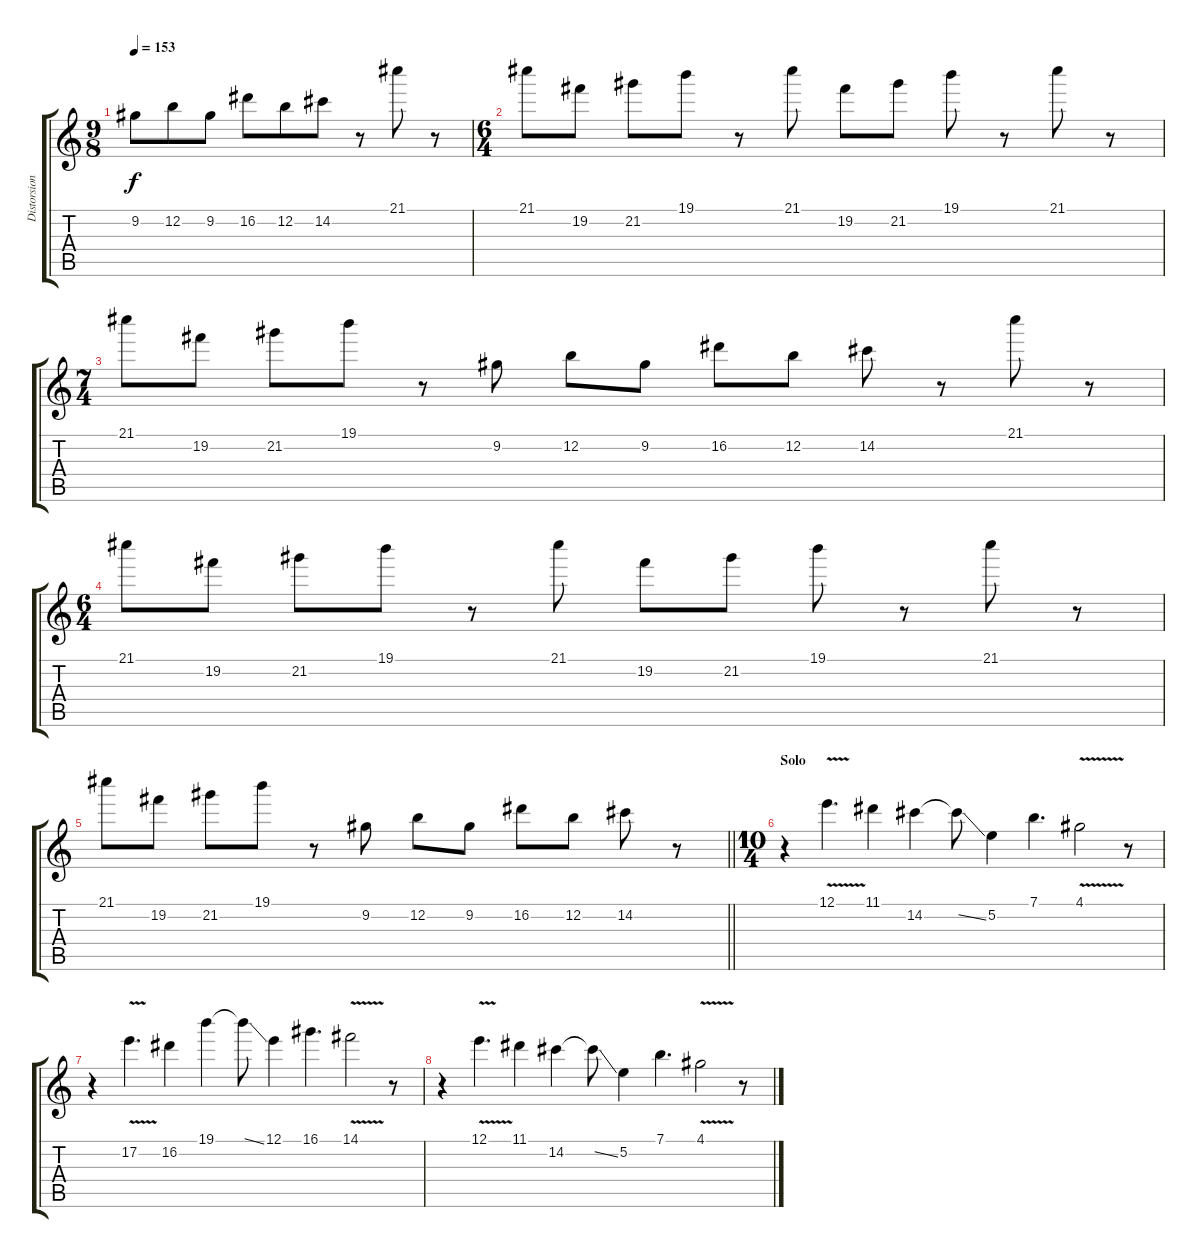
\track ("Distorsion Guitar" "Distorsion") {instrument overdrivenguitar}
\staff {score tabs}
\tuning (E4 B3 G3 D3 A2 E2) {hide}
\ts (9 8)
\tempo 153
\clef g2
\ks c
9.2.8{dy f} 12.2.8 9.2.8 16.2.8 12.2.8 14.2.8 r.8 21.1.8 r.8 |
\ts (6 4)
21.1.8 19.2.8 21.2.8 19.1.8 r.8 21.1.8 19.2.8 21.2.8 19.1.8 r.8 21.1.8 r.8 |
\ts (7 4)
21.1.8 19.2.8 21.2.8 19.1.8 r.8 9.2.8 12.2.8 9.2.8 16.2.8 12.2.8 14.2.8 r.8 21.1.8 r.8 |
\ts (6 4)
21.1.8 19.2.8 21.2.8 19.1.8 r.8 21.1.8 19.2.8 21.2.8 19.1.8 r.8 21.1.8 r.8 |
\barLineRight lightlight
21.1.8 19.2.8 21.2.8 19.1.8 r.8 9.2.8 12.2.8 9.2.8 16.2.8 12.2.8 14.2.8 r.8 |
\ts (10 4)
\section ("" "Solo")
r.4 12.1{v}.4{d} 11.1.4 14.2.4 14.2{ss t}.8 5.2.4 7.1.4{d} 4.1{v}.2 r.8 |
r.4 17.2{v}.4{d} 16.2.4 19.1.4 19.1{ss t}.8 12.1.4 16.1.4{d} 14.1{v}.2 r.8 |
r.4 12.1{v}.4{d} 11.1.4 14.2.4 14.2{ss t}.8 5.2.4 7.1.4{d} 4.1{v}.2 r.8
